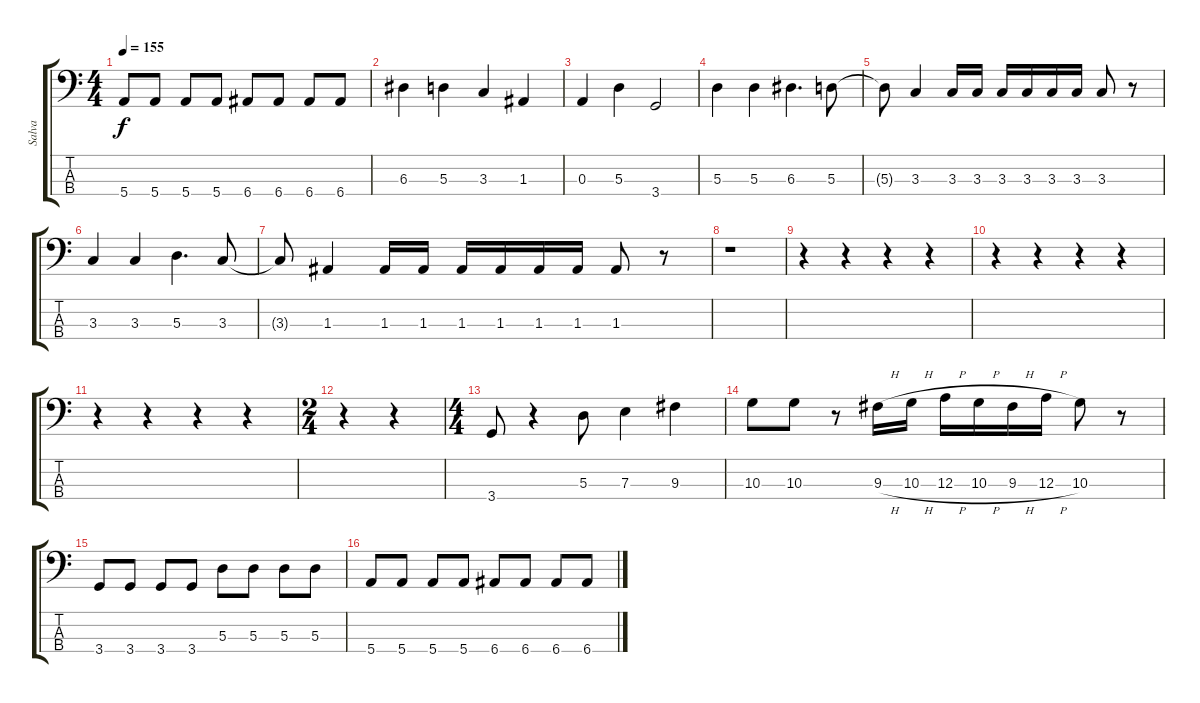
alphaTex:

\track ("Salva" "Salva") {instrument electricbassfinger}
\staff {score tabs}
\tuning (G2 D2 A1 E1) {hide}
\ts (4 4)
\tempo 155
\clef f4
\ks c
5.4.8{dy f} 5.4.8 5.4.8 5.4.8 6.4.8 6.4.8 6.4.8 6.4.8 |
6.3.4 5.3.4 3.3.4 1.3.4 |
0.3.4 5.3.4 3.4.2 |
5.3.4 5.3.4 6.3.4{d} 5.3.8 |
5.3{t}.8 3.3.4 3.3.16 3.3.16 3.3.16 3.3.16 3.3.16 3.3.16 3.3.8 r.8 |
3.3.4 3.3.4 5.3.4{d} 3.3.8 |
3.3{t}.8 1.3.4 1.3.16 1.3.16 1.3.16 1.3.16 1.3.16 1.3.16 1.3.8 r.8 |
r.1 |
r.4 r.4 r.4 r.4 |
r.4 r.4 r.4 r.4 |
r.4 r.4 r.4 r.4 |
\ts (2 4)
r.4 r.4 |
\ts (4 4)
3.4.8 r.4 5.3.8 7.3.4 9.3.4 |
10.3.8 10.3.8 r.8 9.3{h}.16 10.3{h}.16 12.3{h}.16 10.3{h}.16 9.3{h}.16 12.3{h}.16 10.3.8 r.8 |
3.4.8 3.4.8 3.4.8 3.4.8 5.3.8 5.3.8 5.3.8 5.3.8 |
5.4.8 5.4.8 5.4.8 5.4.8 6.4.8 6.4.8 6.4.8 6.4.8
